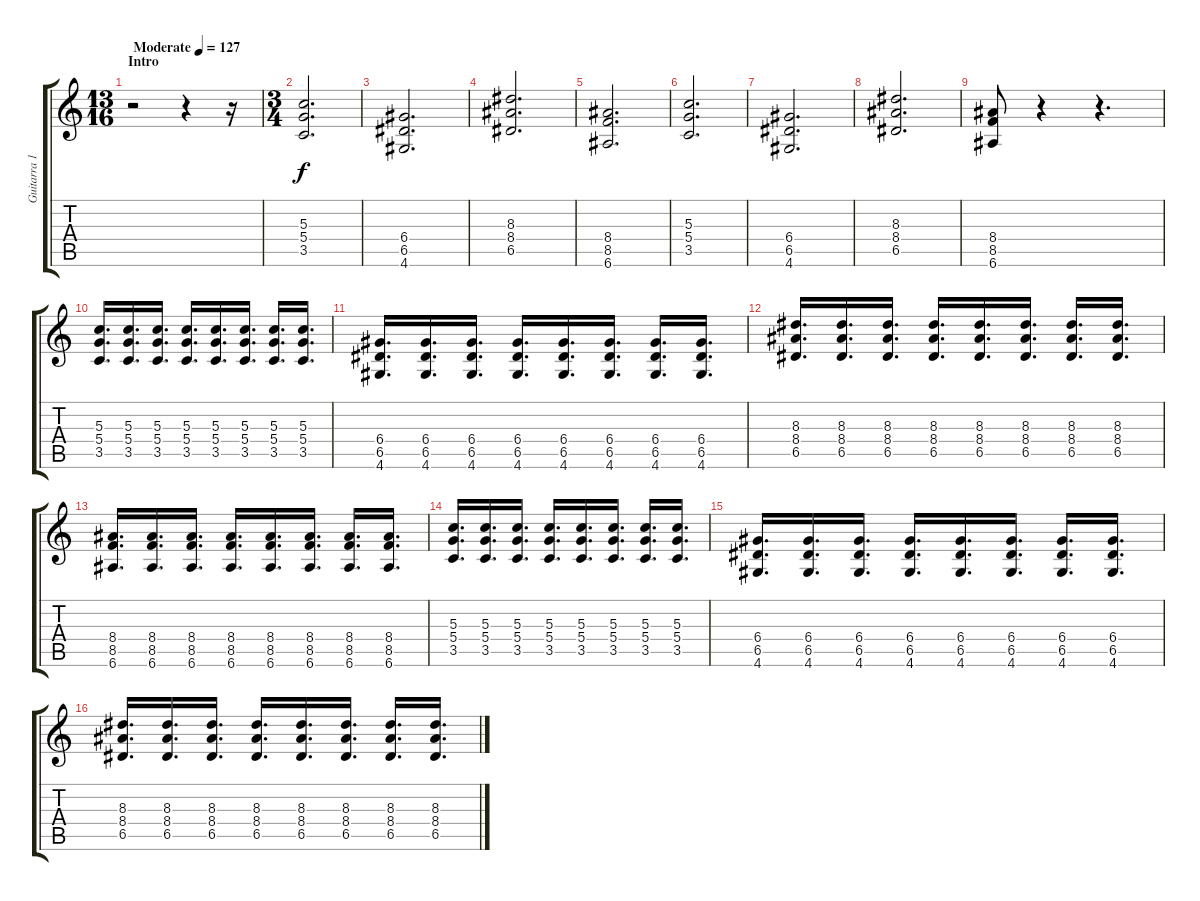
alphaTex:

\track ("Guitarra 1" "Guitarra 1") {instrument distortionguitar}
\staff {score tabs}
\tuning (E4 B3 G3 D3 A2 E2) {hide}
\ts (13 16)
\section ("" "Intro")
\tempo (127 "Moderate")
\clef g2
\ks c
r.2{dy f instrument distortionguitar} r.4 r.16 |
\ts (3 4)
(5.3 5.4 3.5).2{d} |
(6.4 6.5 4.6).2{d} |
(8.3 8.4 6.5).2{d} |
(8.4 8.5 6.6).2{d} |
(5.3 5.4 3.5).2{d} |
(6.4 6.5 4.6).2{d} |
(8.3 8.4 6.5).2{d} |
(8.4 8.5 6.6).8 r.4 r.4{d} |
(5.3 5.4 3.5).16{d} (5.3 5.4 3.5).16{d} (5.3 5.4 3.5).16{d} (5.3 5.4 3.5).16{d} (5.3 5.4 3.5).16{d} (5.3 5.4 3.5).16{d} (5.3 5.4 3.5).16{d} (5.3 5.4 3.5).16{d} |
(6.4 6.5 4.6).16{d} (6.4 6.5 4.6).16{d} (6.4 6.5 4.6).16{d} (6.4 6.5 4.6).16{d} (6.4 6.5 4.6).16{d} (6.4 6.5 4.6).16{d} (6.4 6.5 4.6).16{d} (6.4 6.5 4.6).16{d} |
(8.3 8.4 6.5).16{d} (8.3 8.4 6.5).16{d} (8.3 8.4 6.5).16{d} (8.3 8.4 6.5).16{d} (8.3 8.4 6.5).16{d} (8.3 8.4 6.5).16{d} (8.3 8.4 6.5).16{d} (8.3 8.4 6.5).16{d} |
(8.4 8.5 6.6).16{d} (8.4 8.5 6.6).16{d} (8.4 8.5 6.6).16{d} (8.4 8.5 6.6).16{d} (8.4 8.5 6.6).16{d} (8.4 8.5 6.6).16{d} (8.4 8.5 6.6).16{d} (8.4 8.5 6.6).16{d} |
(5.3 5.4 3.5).16{d} (5.3 5.4 3.5).16{d} (5.3 5.4 3.5).16{d} (5.3 5.4 3.5).16{d} (5.3 5.4 3.5).16{d} (5.3 5.4 3.5).16{d} (5.3 5.4 3.5).16{d} (5.3 5.4 3.5).16{d} |
(6.4 6.5 4.6).16{d} (6.4 6.5 4.6).16{d} (6.4 6.5 4.6).16{d} (6.4 6.5 4.6).16{d} (6.4 6.5 4.6).16{d} (6.4 6.5 4.6).16{d} (6.4 6.5 4.6).16{d} (6.4 6.5 4.6).16{d} |
(8.3 8.4 6.5).16{d} (8.3 8.4 6.5).16{d} (8.3 8.4 6.5).16{d} (8.3 8.4 6.5).16{d} (8.3 8.4 6.5).16{d} (8.3 8.4 6.5).16{d} (8.3 8.4 6.5).16{d} (8.3 8.4 6.5).16{d}
